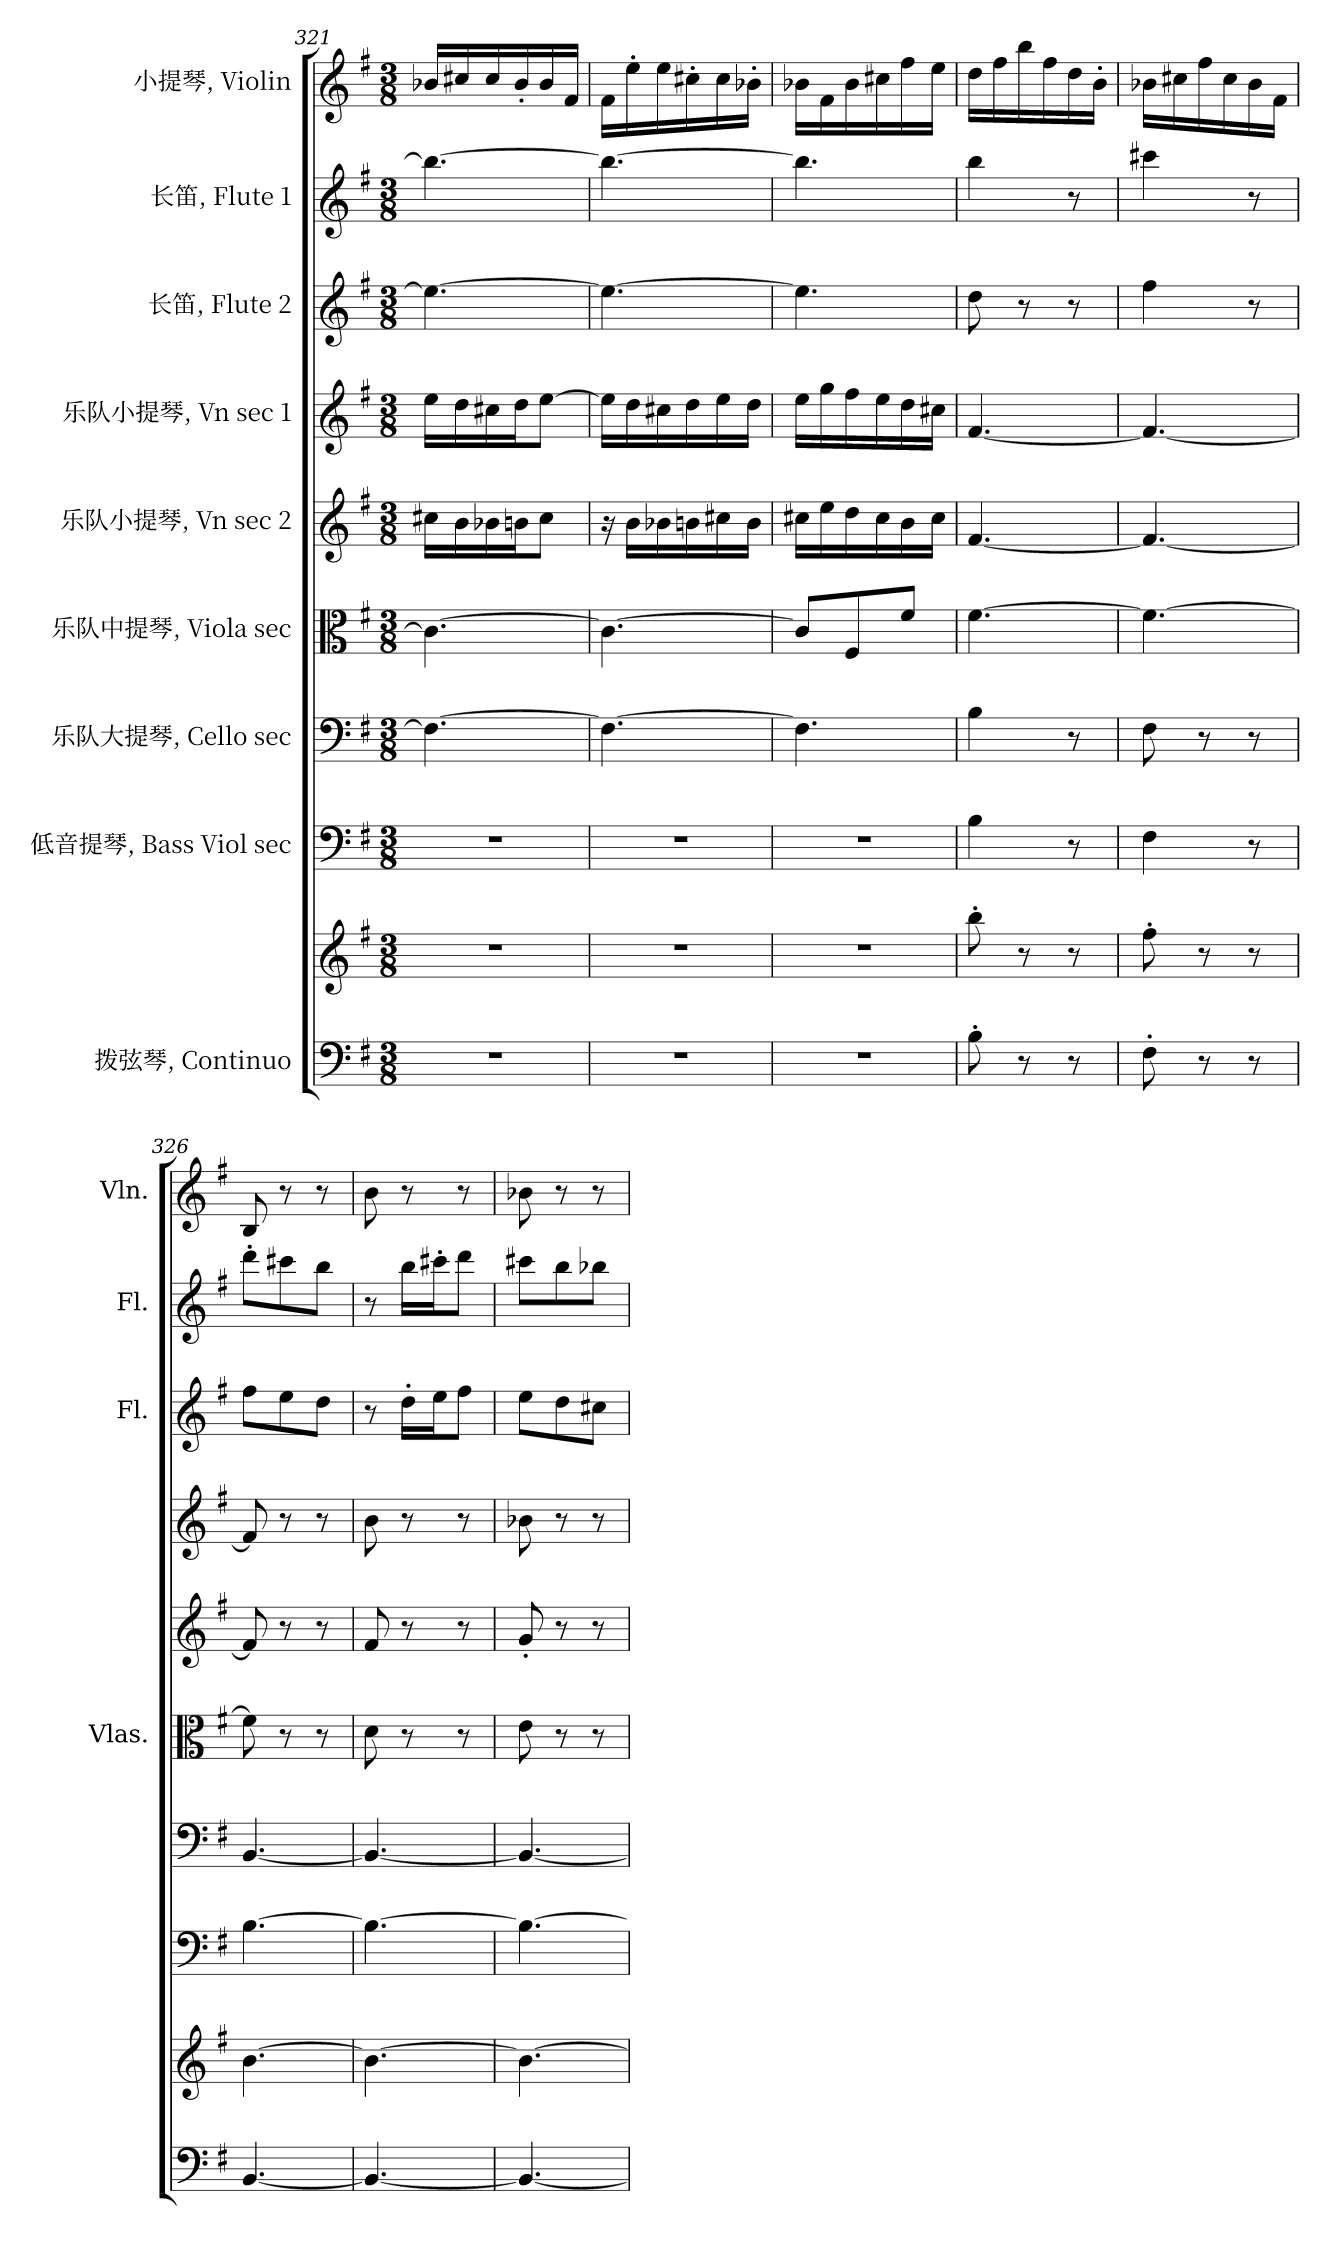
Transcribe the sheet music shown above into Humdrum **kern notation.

**kern	**kern	**kern	**kern	**kern	**kern	**kern	**kern	**kern	**kern
*part9	*part9	*part8	*part7	*part6	*part5	*part4	*part3	*part2	*part1
*staff10	*staff9	*staff8	*staff7	*staff6	*staff5	*staff4	*staff3	*staff2	*staff1
*I"拨弦琴, Continuo	*	*I"低音提琴, Bass Viol sec	*I"乐队大提琴, Cello sec	*I"乐队中提琴, Viola sec	*I"乐队小提琴, Vn sec 2	*I"乐队小提琴, Vn sec 1	*I"长笛, Flute 2	*I"长笛, Flute 1	*I"小提琴, Violin
*	*	*	*	*I'Vlas.	*	*	*I'Fl.	*I'Fl.	*I'Vln.
*clefF4	*clefG2	*clefF4	*clefF4	*clefC3	*clefG2	*clefG2	*clefG2	*clefG2	*clefG2
*	*	*ITrd7c12	*	*	*	*	*	*	*
*k[f#]	*k[f#]	*k[f#]	*k[f#]	*k[f#]	*k[f#]	*k[f#]	*k[f#]	*k[f#]	*k[f#]
*M3/8	*M3/8	*M3/8	*M3/8	*M3/8	*M3/8	*M3/8	*M3/8	*M3/8	*M3/8
=321	=321	=321	=321	=321	=321	=321	=321	=321	=321
4.r	4.r	4.r	4.F#\_	4.c#\_	16cc#X\LL	16ee\LL	4.ee\_	4.bb-\_	16b-X/LL
.	.	.	.	.	16b\	16dd\	.	.	16cc#X/
.	.	.	.	.	16b-X\	16cc#X\	.	.	16cc#/
.	.	.	.	.	16bn\J	16dd\J	.	.	16b-'/
.	.	.	.	.	8cc#\J	[8ee\J	.	.	16b-/
.	.	.	.	.	.	.	.	.	16f#/JJ
=322	=322	=322	=322	=322	=322	=322	=322	=322	=322
4.r	4.r	4.r	4.F#\_	4.c#\_	16r	16ee\LL]	4.ee\_	4.bb-\_	16f#\LL
.	.	.	.	.	16b\LL	16dd\	.	.	16ee'\
.	.	.	.	.	16b-X\	16cc#X\	.	.	16ee\
.	.	.	.	.	16bn\	16dd\	.	.	16cc#X'\
.	.	.	.	.	16cc#X\	16ee\	.	.	16cc#\
.	.	.	.	.	16b\JJ	16dd\JJ	.	.	16b-X'\JJ
=323	=323	=323	=323	=323	=323	=323	=323	=323	=323
4.r	4.r	4.r	4.F#\]	8c#/L]	16cc#X\LL	16ee\LL	4.ee\]	4.bb-\]	16b-X\LL
.	.	.	.	.	16ee\	16gg\	.	.	16f#\
.	.	.	.	8F#/	16dd\	16ff#\	.	.	16b-\
.	.	.	.	.	16cc#\	16ee\	.	.	16cc#X\
.	.	.	.	8f#/J	16b\	16dd\	.	.	16ff#\
.	.	.	.	.	16cc#\JJ	16cc#X\JJ	.	.	16ee\JJ
!!LO:PB:g=z
=324	=324	=324	=324	=324	=324	=324	=324	=324	=324
8B'\	8bb'\	4BB\	4B\	[4.f#\	[4.f#/	[4.f#/	8dd\	4bb\	16dd\LL
.	.	.	.	.	.	.	.	.	16ff#\
8r	8r	.	.	.	.	.	8r	.	16bb\
.	.	.	.	.	.	.	.	.	16ff#\
8r	8r	8r	8r	.	.	.	8r	8r	16dd\
.	.	.	.	.	.	.	.	.	16b'\JJ
=325	=325	=325	=325	=325	=325	=325	=325	=325	=325
8F#'\	8ff#'\	4FF#\	8F#\	4.f#\_	4.f#/_	4.f#/_	4ff#\	4ccc#X\	16b-X\LL
.	.	.	.	.	.	.	.	.	16cc#X\
8r	8r	.	8r	.	.	.	.	.	16ff#\
.	.	.	.	.	.	.	.	.	16cc#\
8r	8r	8r	8r	.	.	.	8r	8r	16b-\
.	.	.	.	.	.	.	.	.	16f#\JJ
=326	=326	=326	=326	=326	=326	=326	=326	=326	=326
[4.BB/	[4.b\	[4.BB\	[4.BB/	8f#\]	8f#/]	8f#/]	8ff#\L	8ddd'\L	8B/
.	.	.	.	8r	8r	8r	8ee\	8ccc#X\	8r
.	.	.	.	8r	8r	8r	8dd\J	8bb\J	8r
=327	=327	=327	=327	=327	=327	=327	=327	=327	=327
4.BB/_	4.b\_	4.BB\_	4.BB/_	8d\	8f#/	8b\	8r	8r	8b\
.	.	.	.	8r	8r	8r	16dd'\LL	16bb\LL	8r
.	.	.	.	.	.	.	16ee\J	16ccc#X'\J	.
.	.	.	.	8r	8r	8r	8ff#\J	8ddd\J	8r
=328	=328	=328	=328	=328	=328	=328	=328	=328	=328
4.BB/_	4.b\_	4.BB\_	4.BB/_	8e\	8g'/	8b-X\	8ee\L	8ccc#X\L	8b-X\
.	.	.	.	8r	8r	8r	8dd\	8bb\	8r
.	.	.	.	8r	8r	8r	8cc#X\J	8bb-X\J	8r
=	=	=	=	=	=	=	=	=	=
*-	*-	*-	*-	*-	*-	*-	*-	*-	*-
